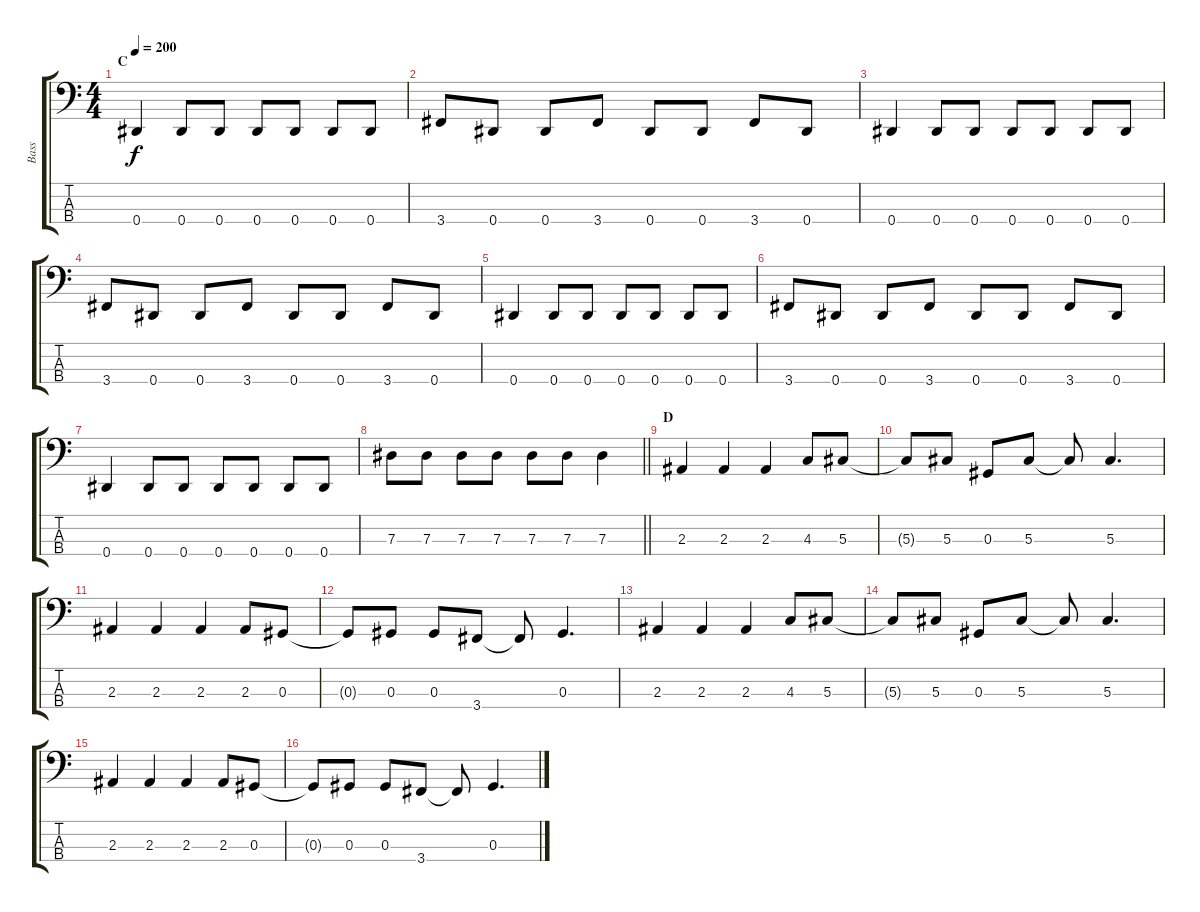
\track ("Bass" "Bass") {instrument electricbasspick}
\staff {score tabs}
\tuning (Gb2 Db2 Ab1 Eb1) {hide}
\ts (4 4)
\section ("" "C")
\tempo 200
\clef f4
\ks c
0.4.4{dy f} 0.4.8 0.4.8 0.4.8 0.4.8 0.4.8 0.4.8 |
3.4.8 0.4.8 0.4.8 3.4.8 0.4.8 0.4.8 3.4.8 0.4.8 |
0.4.4 0.4.8 0.4.8 0.4.8 0.4.8 0.4.8 0.4.8 |
3.4.8 0.4.8 0.4.8 3.4.8 0.4.8 0.4.8 3.4.8 0.4.8 |
0.4.4 0.4.8 0.4.8 0.4.8 0.4.8 0.4.8 0.4.8 |
3.4.8 0.4.8 0.4.8 3.4.8 0.4.8 0.4.8 3.4.8 0.4.8 |
0.4.4 0.4.8 0.4.8 0.4.8 0.4.8 0.4.8 0.4.8 |
\barLineRight lightlight
7.3.8 7.3.8 7.3.8 7.3.8 7.3.8 7.3.8 7.3.4 |
\section ("" "D")
2.3.4 2.3.4 2.3.4 4.3.8 5.3.8 |
5.3{t}.8 5.3.8 0.3.8 5.3.8 5.3{t}.8 5.3.4{d} |
2.3.4 2.3.4 2.3.4 2.3.8 0.3.8 |
0.3{t}.8 0.3.8 0.3.8 3.4.8 3.4{t}.8 0.3.4{d} |
2.3.4 2.3.4 2.3.4 4.3.8 5.3.8 |
5.3{t}.8 5.3.8 0.3.8 5.3.8 5.3{t}.8 5.3.4{d} |
2.3.4 2.3.4 2.3.4 2.3.8 0.3.8 |
0.3{t}.8 0.3.8 0.3.8 3.4.8 3.4{t}.8 0.3.4{d}
